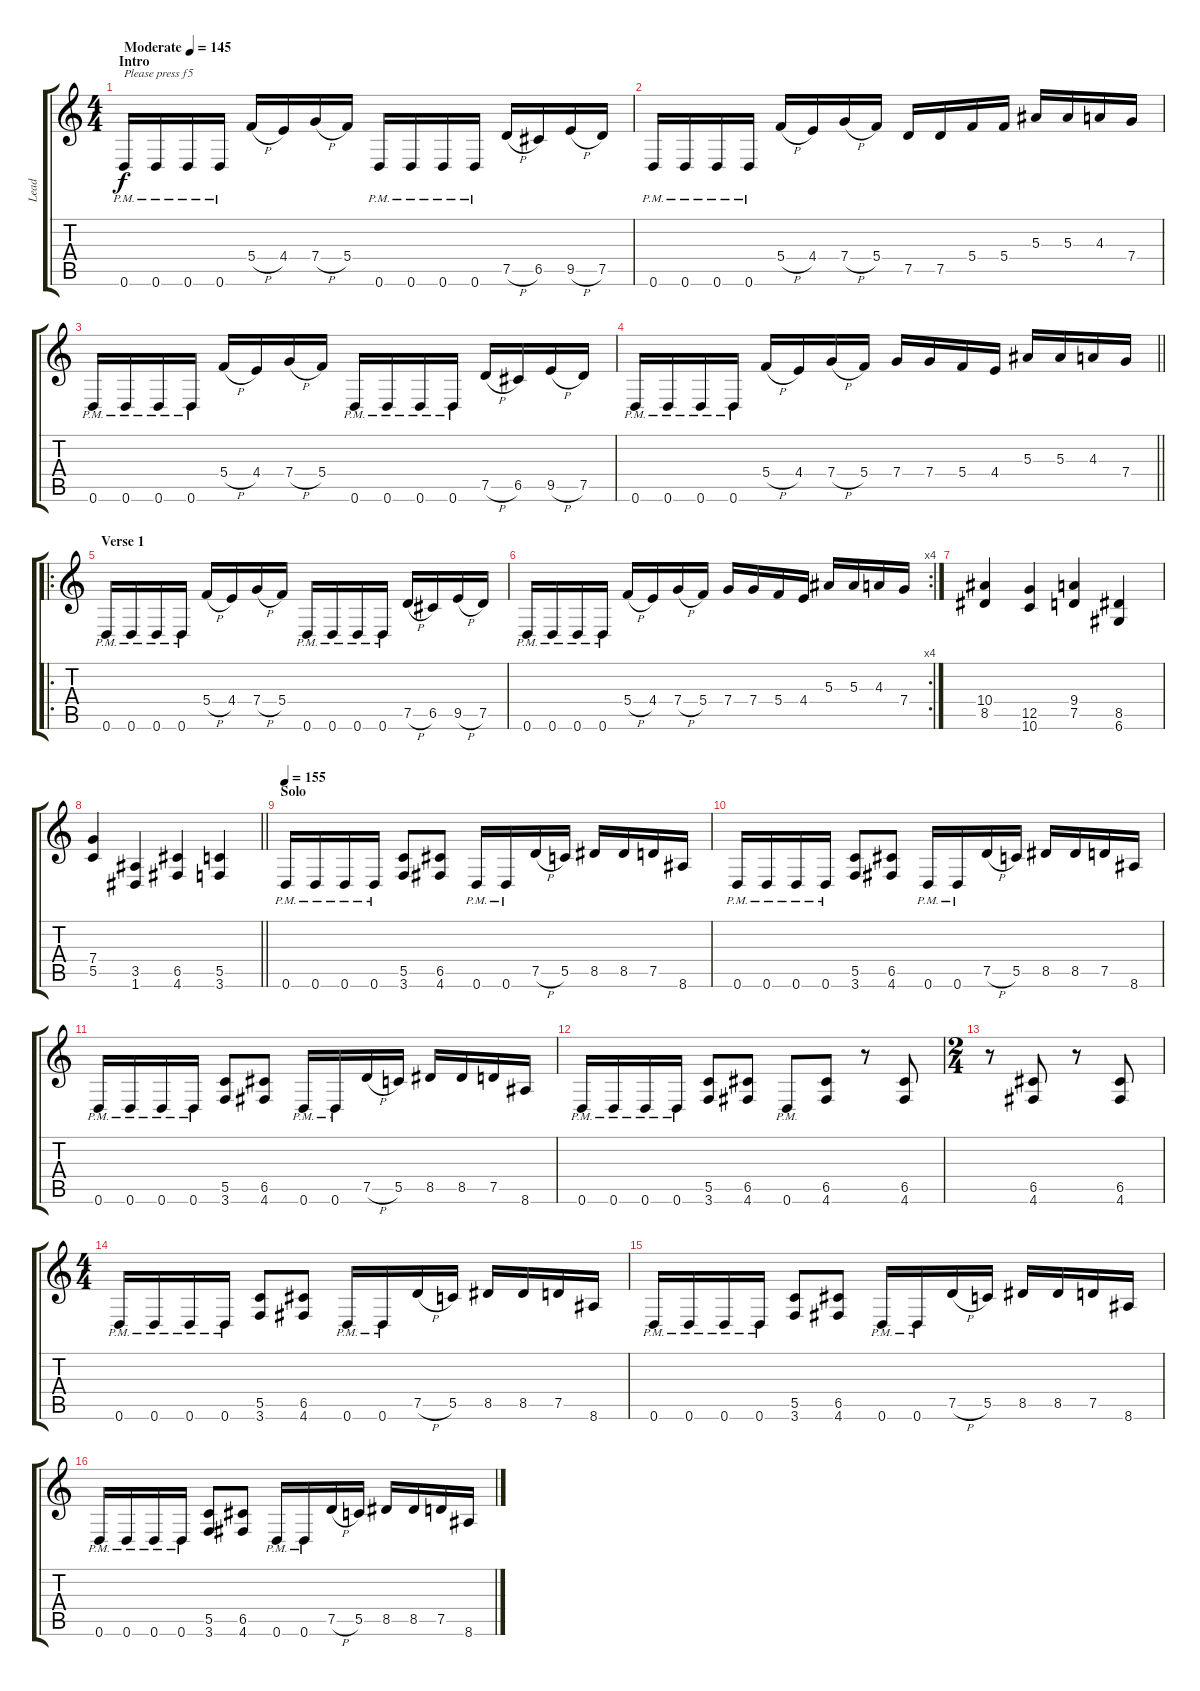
\track ("Lead" "Lead") {instrument distortionguitar}
\staff {score tabs}
\tuning (D4 A3 F3 C3 G2 D2) {hide}
\ts (4 4)
\section ("" "Intro")
\tempo (145 "Moderate")
\clef g2
\ks c
0.6{pm}.16{txt "Please press f5" dy f instrument distortionguitar} 0.6{pm}.16 0.6{pm}.16 0.6{pm}.16 5.4{h}.16 4.4.16 7.4{h}.16 5.4.16 0.6{pm}.16 0.6{pm}.16 0.6{pm}.16 0.6{pm}.16 7.5{h}.16 6.5.16 9.5{h}.16 7.5.16 |
0.6{pm}.16 0.6{pm}.16 0.6{pm}.16 0.6{pm}.16 5.4{h}.16 4.4.16 7.4{h}.16 5.4.16 7.5.16 7.5.16 5.4.16 5.4.16 5.3.16 5.3.16 4.3.16 7.4.16 |
0.6{pm}.16 0.6{pm}.16 0.6{pm}.16 0.6{pm}.16 5.4{h}.16 4.4.16 7.4{h}.16 5.4.16 0.6{pm}.16 0.6{pm}.16 0.6{pm}.16 0.6{pm}.16 7.5{h}.16 6.5.16 9.5{h}.16 7.5.16 |
\barLineRight lightlight
0.6{pm}.16 0.6{pm}.16 0.6{pm}.16 0.6{pm}.16 5.4{h}.16 4.4.16 7.4{h}.16 5.4.16 7.4.16 7.4.16 5.4.16 4.4.16 5.3.16 5.3.16 4.3.16 7.4.16 |
\ro
\section ("" "Verse 1")
0.6{pm}.16 0.6{pm}.16 0.6{pm}.16 0.6{pm}.16 5.4{h}.16 4.4.16 7.4{h}.16 5.4.16 0.6{pm}.16 0.6{pm}.16 0.6{pm}.16 0.6{pm}.16 7.5{h}.16 6.5.16 9.5{h}.16 7.5.16 |
\rc 4
0.6{pm}.16 0.6{pm}.16 0.6{pm}.16 0.6{pm}.16 5.4{h}.16 4.4.16 7.4{h}.16 5.4.16 7.4.16 7.4.16 5.4.16 4.4.16 5.3.16 5.3.16 4.3.16 7.4.16 |
(10.4 8.5).4 (12.5 10.6).4 (9.4 7.5).4 (8.5 6.6).4 |
\barLineRight lightlight
(7.4 5.5).4 (3.5 1.6).4 (6.5 4.6).4 (5.5 3.6).4 |
\section ("" "Solo")
\tempo 155
0.6{pm}.16 0.6{pm}.16 0.6{pm}.16 0.6{pm}.16 (5.5 3.6).8 (6.5 4.6).8 0.6{pm}.16 0.6{pm}.16 7.5{h}.16 5.5.16 8.5.16 8.5.16 7.5.16 8.6.16 |
0.6{pm}.16 0.6{pm}.16 0.6{pm}.16 0.6{pm}.16 (5.5 3.6).8 (6.5 4.6).8 0.6{pm}.16 0.6{pm}.16 7.5{h}.16 5.5.16 8.5.16 8.5.16 7.5.16 8.6.16 |
0.6{pm}.16 0.6{pm}.16 0.6{pm}.16 0.6{pm}.16 (5.5 3.6).8 (6.5 4.6).8 0.6{pm}.16 0.6{pm}.16 7.5{h}.16 5.5.16 8.5.16 8.5.16 7.5.16 8.6.16 |
0.6{pm}.16 0.6{pm}.16 0.6{pm}.16 0.6{pm}.16 (5.5 3.6).8 (6.5 4.6).8 0.6{pm}.8 (6.5 4.6).8 r.8 (6.5 4.6).8 |
\ts (2 4)
r.8 (6.5 4.6).8 r.8 (6.5 4.6).8 |
\ts (4 4)
0.6{pm}.16 0.6{pm}.16 0.6{pm}.16 0.6{pm}.16 (5.5 3.6).8 (6.5 4.6).8 0.6{pm}.16 0.6{pm}.16 7.5{h}.16 5.5.16 8.5.16 8.5.16 7.5.16 8.6.16 |
0.6{pm}.16 0.6{pm}.16 0.6{pm}.16 0.6{pm}.16 (5.5 3.6).8 (6.5 4.6).8 0.6{pm}.16 0.6{pm}.16 7.5{h}.16 5.5.16 8.5.16 8.5.16 7.5.16 8.6.16 |
0.6{pm}.16 0.6{pm}.16 0.6{pm}.16 0.6{pm}.16 (5.5 3.6).8 (6.5 4.6).8 0.6{pm}.16 0.6{pm}.16 7.5{h}.16 5.5.16 8.5.16 8.5.16 7.5.16 8.6.16
